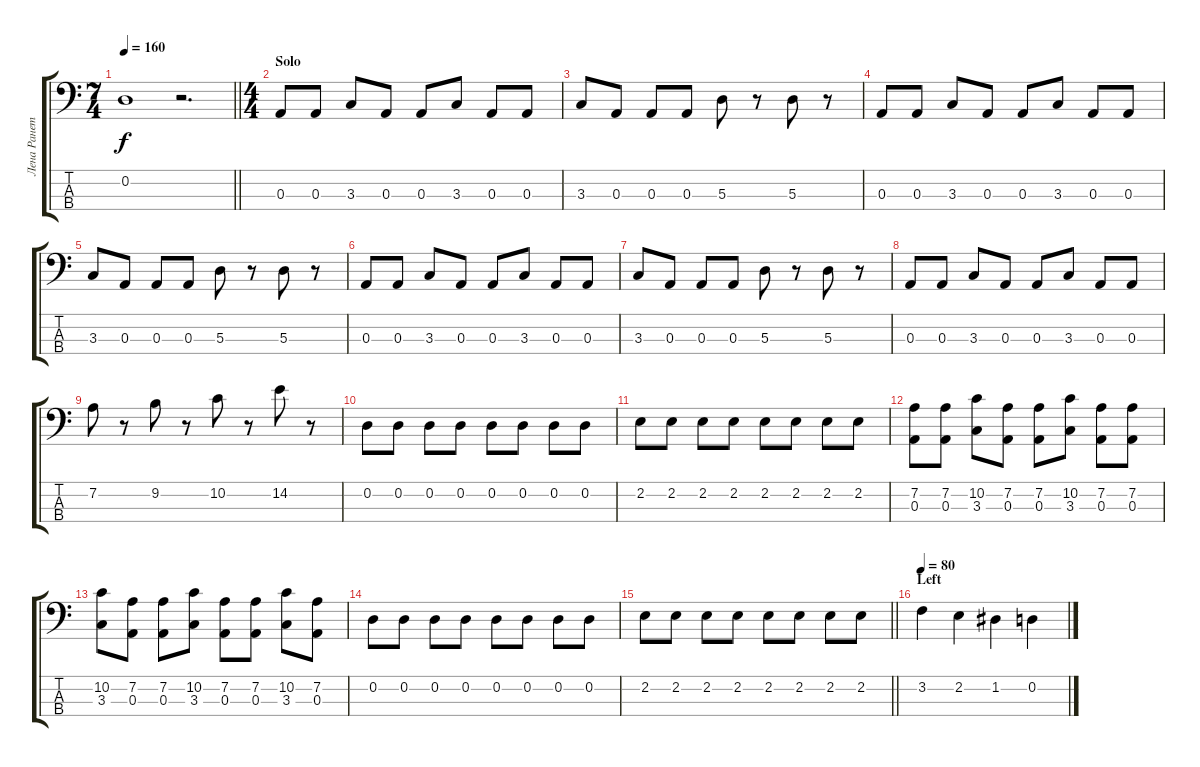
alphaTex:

\track ("Лена Ранетка" "Лена Ранет") {instrument electricbasspick}
\staff {score tabs}
\tuning (G2 D2 A1 E1) {hide}
\ts (7 4)
\tempo 160
\clef f4
\barLineRight lightlight
\ks c
0.2{t}.1{dy f} r.2{d} |
\ts (4 4)
\section ("" "Solo")
0.3.8 0.3.8 3.3.8 0.3.8 0.3.8 3.3.8 0.3.8 0.3.8 |
3.3.8 0.3.8 0.3.8 0.3.8 5.3.8 r.8 5.3.8 r.8 |
0.3.8 0.3.8 3.3.8 0.3.8 0.3.8 3.3.8 0.3.8 0.3.8 |
3.3.8 0.3.8 0.3.8 0.3.8 5.3.8 r.8 5.3.8 r.8 |
0.3.8 0.3.8 3.3.8 0.3.8 0.3.8 3.3.8 0.3.8 0.3.8 |
3.3.8 0.3.8 0.3.8 0.3.8 5.3.8 r.8 5.3.8 r.8 |
0.3.8 0.3.8 3.3.8 0.3.8 0.3.8 3.3.8 0.3.8 0.3.8 |
7.2.8{volume 16 instrument slapbass2} r.8 9.2.8 r.8 10.2.8 r.8 14.2.8 r.8 |
0.2.8{volume 13 instrument electricbassfinger} 0.2.8 0.2.8 0.2.8 0.2.8 0.2.8 0.2.8 0.2.8 |
2.2.8 2.2.8 2.2.8 2.2.8 2.2.8 2.2.8 2.2.8 2.2.8 |
(7.2 0.3).8 (7.2 0.3).8 (10.2 3.3).8 (7.2 0.3).8 (7.2 0.3).8 (10.2 3.3).8 (7.2 0.3).8 (7.2 0.3).8 |
(10.2 3.3).8 (7.2 0.3).8 (7.2 0.3).8 (10.2 3.3).8 (7.2 0.3).8 (7.2 0.3).8 (10.2 3.3).8 (7.2 0.3).8 |
0.2.8 0.2.8 0.2.8 0.2.8 0.2.8 0.2.8 0.2.8 0.2.8 |
\barLineRight lightlight
2.2.8 2.2.8 2.2.8 2.2.8 2.2.8 2.2.8 2.2.8 2.2.8 |
\section ("" "Left")
\tempo 80
3.2.4 2.2.4 1.2.4 0.2.4
